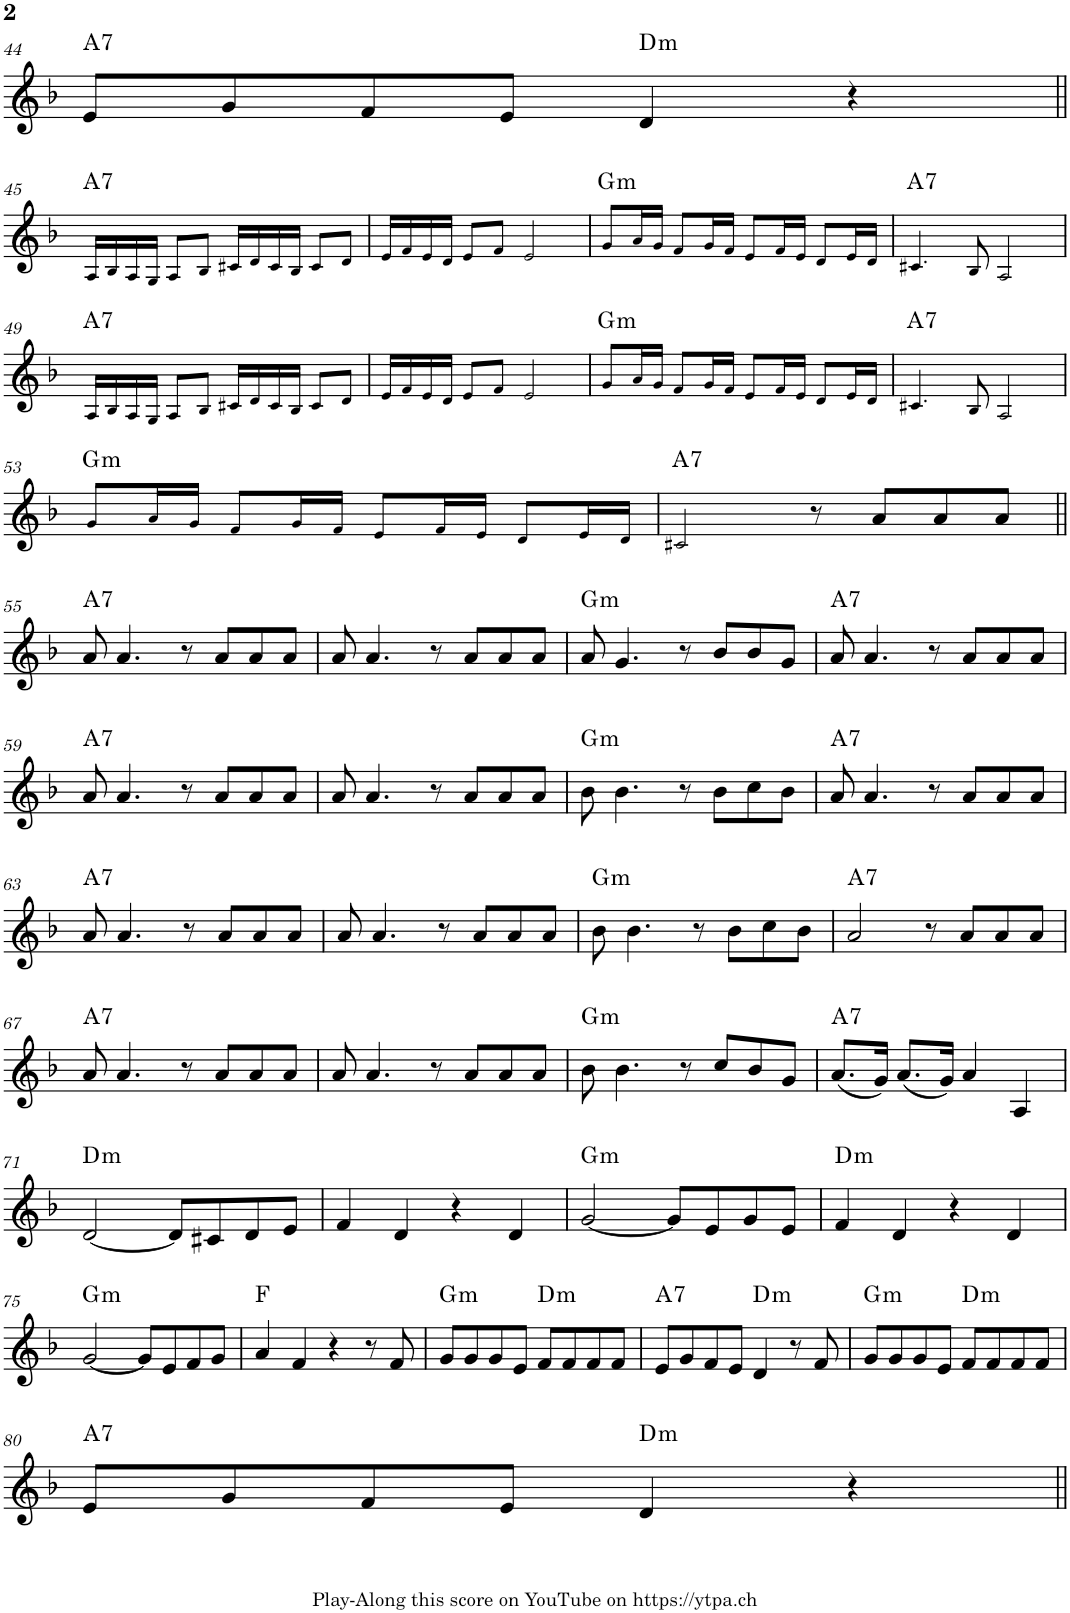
**kern	**harte
*part1	*part1
*staff1	*
*I"Piano	*
*I'Pno.	*
!!LO:PB:g=z
*clefG2	*
*k[b-]	*
*M4/4	*
=44	=44
!	!LO:H:kt=7
8e/L	A:7
8g/	.
8f/	.
8e/J	.
!	!LO:H:kt=m
4d/	D:min
4r	.
!!LO:LB:g=z
=45||	=45||
!	!LO:H:kt=7
16A!/LL	A:7
16B-!/	.
16A!/	.
16G!/JJ	.
8A!/L	.
8B-!/J	.
16c#X!/LL	.
16d!/	.
16c#!/	.
16B-!/JJ	.
8c#!/L	.
8d!/J	.
=46	=46
16e!/LL	.
16f!/	.
16e!/	.
16d!/JJ	.
8e!/L	.
8f!/J	.
2e!/	.
=47	=47
!	!LO:H:kt=m
8g!/L	G:min
16a!/L	.
16g!/JJ	.
8f!/L	.
16g!/L	.
16f!/JJ	.
8e!/L	.
16f!/L	.
16e!/JJ	.
8d!/L	.
16e!/L	.
16d!/JJ	.
=48	=48
!	!LO:H:kt=7
4.c#X!/	A:7
8B-!/	.
2A!/	.
!!LO:LB:g=z
=49	=49
!	!LO:H:kt=7
16A!/LL	A:7
16B-!/	.
16A!/	.
16G!/JJ	.
8A!/L	.
8B-!/J	.
16c#X!/LL	.
16d!/	.
16c#!/	.
16B-!/JJ	.
8c#!/L	.
8d!/J	.
=50	=50
16e!/LL	.
16f!/	.
16e!/	.
16d!/JJ	.
8e!/L	.
8f!/J	.
2e!/	.
=51	=51
!	!LO:H:kt=m
8g!/L	G:min
16a!/L	.
16g!/JJ	.
8f!/L	.
16g!/L	.
16f!/JJ	.
8e!/L	.
16f!/L	.
16e!/JJ	.
8d!/L	.
16e!/L	.
16d!/JJ	.
=52	=52
!	!LO:H:kt=7
4.c#X!/	A:7
8B-!/	.
2A!/	.
!!LO:LB:g=z
=53	=53
!	!LO:H:kt=m
8g!/L	G:min
16a!/L	.
16g!/JJ	.
8f!/L	.
16g!/L	.
16f!/JJ	.
8e!/L	.
16f!/L	.
16e!/JJ	.
8d!/L	.
16e!/L	.
16d!/JJ	.
=54	=54
!	!LO:H:kt=7
2c#X!/	A:7
8r	.
8a/L	.
8a/	.
8a/J	.
!!LO:LB:g=z
=55||	=55||
!	!LO:H:kt=7
8a/	A:7
4.a/	.
8r	.
8a/L	.
8a/	.
8a/J	.
=56	=56
8a/	.
4.a/	.
8r	.
8a/L	.
8a/	.
8a/J	.
=57	=57
!	!LO:H:kt=m
8a/	G:min
4.g/	.
8r	.
8b-/L	.
8b-/	.
8g/J	.
=58	=58
!	!LO:H:kt=7
8a/	A:7
4.a/	.
8r	.
8a/L	.
8a/	.
8a/J	.
!!LO:LB:g=z
=59	=59
!	!LO:H:kt=7
8a/	A:7
4.a/	.
8r	.
8a/L	.
8a/	.
8a/J	.
=60	=60
8a/	.
4.a/	.
8r	.
8a/L	.
8a/	.
8a/J	.
=61	=61
!	!LO:H:kt=m
8b-\	G:min
4.b-\	.
8r	.
8b-\L	.
8cc\	.
8b-\J	.
=62	=62
!	!LO:H:kt=7
8a/	A:7
4.a/	.
8r	.
8a/L	.
8a/	.
8a/J	.
!!LO:LB:g=z
=63	=63
!	!LO:H:kt=7
8a/	A:7
4.a/	.
8r	.
8a/L	.
8a/	.
8a/J	.
=64	=64
8a/	.
4.a/	.
8r	.
8a/L	.
8a/	.
8a/J	.
=65	=65
!	!LO:H:kt=m
8b-\	G:min
4.b-\	.
8r	.
8b-\L	.
8cc\	.
8b-\J	.
=66	=66
!	!LO:H:kt=7
2a/	A:7
8r	.
8a/L	.
8a/	.
8a/J	.
!!LO:LB:g=z
=67	=67
!	!LO:H:kt=7
8a/	A:7
4.a/	.
8r	.
8a/L	.
8a/	.
8a/J	.
=68	=68
8a/	.
4.a/	.
8r	.
8a/L	.
8a/	.
8a/J	.
=69	=69
!	!LO:H:kt=m
8b-\	G:min
4.b-\	.
8r	.
8cc/L	.
8b-/	.
8g/J	.
=70	=70
!	!LO:H:kt=7
(8.a/L	A:7
16g/Jk)	.
(8.a/L	.
16g/Jk)	.
4a/	.
4A/	.
!!LO:LB:g=z
=71	=71
!	!LO:H:kt=m
[2d/	D:min
8d/L]	.
8c#X/	.
8d/	.
8e/J	.
=72	=72
4f/	.
4d/	.
4r	.
4d/	.
=73	=73
!	!LO:H:kt=m
[2g/	G:min
8g/L]	.
8e/	.
8g/	.
8e/J	.
=74	=74
!	!LO:H:kt=m
4f/	D:min
4d/	.
4r	.
4d/	.
!!LO:LB:g=z
=75	=75
!	!LO:H:kt=m
[2g/	G:min
8g/L]	.
8e/	.
8f/	.
8g/J	.
=76	=76
4a/	F:maj
4f/	.
4r	.
8r	.
8f/	.
=77	=77
!	!LO:H:kt=m
8g/L	G:min
8g/	.
8g/	.
8e/J	.
!	!LO:H:kt=m
8f/L	D:min
8f/	.
8f/	.
8f/J	.
=78	=78
!	!LO:H:kt=7
8e/L	A:7
8g/	.
8f/	.
8e/J	.
!	!LO:H:kt=m
4d/	D:min
8r	.
8f/	.
=79	=79
!	!LO:H:kt=m
8g/L	G:min
8g/	.
8g/	.
8e/J	.
!	!LO:H:kt=m
8f/L	D:min
8f/	.
8f/	.
8f/J	.
!!LO:LB:g=z
=80	=80
!	!LO:H:kt=7
8e/L	A:7
8g/	.
8f/	.
8e/J	.
!	!LO:H:kt=m
4d/	D:min
4r	.
=||	=||
*-	*-
